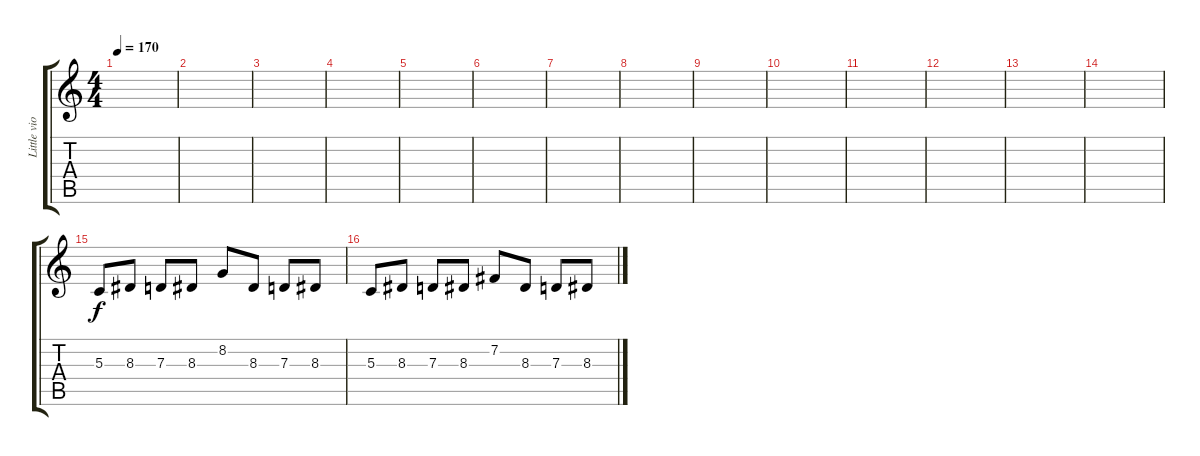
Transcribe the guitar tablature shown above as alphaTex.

\track ("Little violin" "Little vio") {instrument violin}
\staff {score tabs}
\tuning (E4 B3 G3 D3 A2 E2) {hide}
\ts (4 4)
\tempo 170
\clef g2
\ks c
|
|
|
|
|
|
|
|
|
|
|
|
|
|
5.3.8 8.3.8 7.3.8 8.3.8 8.2.8 8.3.8 7.3.8 8.3.8 |
5.3.8 8.3.8 7.3.8 8.3.8 7.2.8 8.3.8 7.3.8 8.3.8
